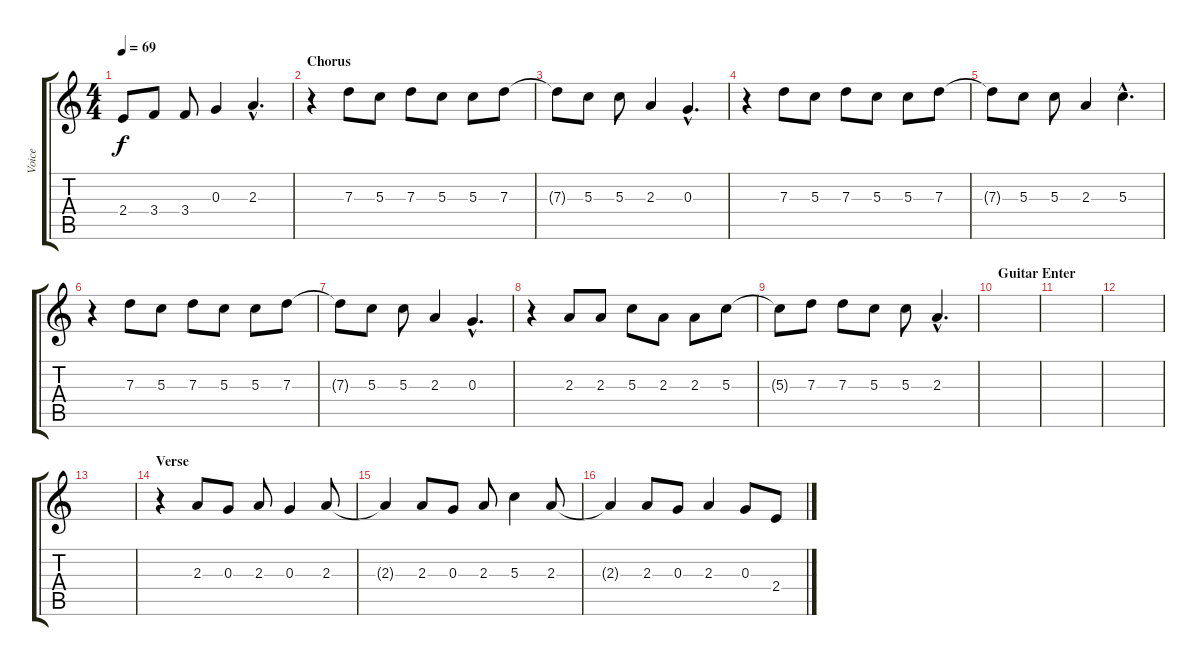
\track ("Voice" "Voice") {instrument contrabass}
\staff {score tabs}
\tuning (E4 B3 G3 D3 A2 E2) {hide}
\ts (4 4)
\tempo 69
\clef g2
\ks c
2.4{t}.8{dy f} 3.4.8 3.4.8 0.3.4 2.3{hac}.4{d} |
\section ("" "Chorus")
r.4 7.3.8 5.3.8 7.3.8 5.3.8 5.3.8 7.3.8 |
7.3{t}.8 5.3.8 5.3.8 2.3.4 0.3{hac}.4{d} |
r.4 7.3.8 5.3.8 7.3.8 5.3.8 5.3.8 7.3.8 |
7.3{t}.8 5.3.8 5.3.8 2.3.4 5.3{hac}.4{d} |
r.4 7.3.8 5.3.8 7.3.8 5.3.8 5.3.8 7.3.8 |
7.3{t}.8 5.3.8 5.3.8 2.3.4 0.3{hac}.4{d} |
r.4 2.3.8 2.3.8 5.3.8 2.3.8 2.3.8 5.3.8 |
5.3{t}.8 7.3.8 7.3.8 5.3.8 5.3.8 2.3{hac}.4{d} |
\section ("" "Guitar Enter")
|
|
|
|
\section ("" "Verse")
r.4 2.3.8 0.3.8 2.3.8 0.3.4 2.3.8 |
2.3{t}.4 2.3.8 0.3.8 2.3.8 5.3.4 2.3.8 |
2.3{t}.4 2.3.8 0.3.8 2.3.4 0.3.8 2.4.8
